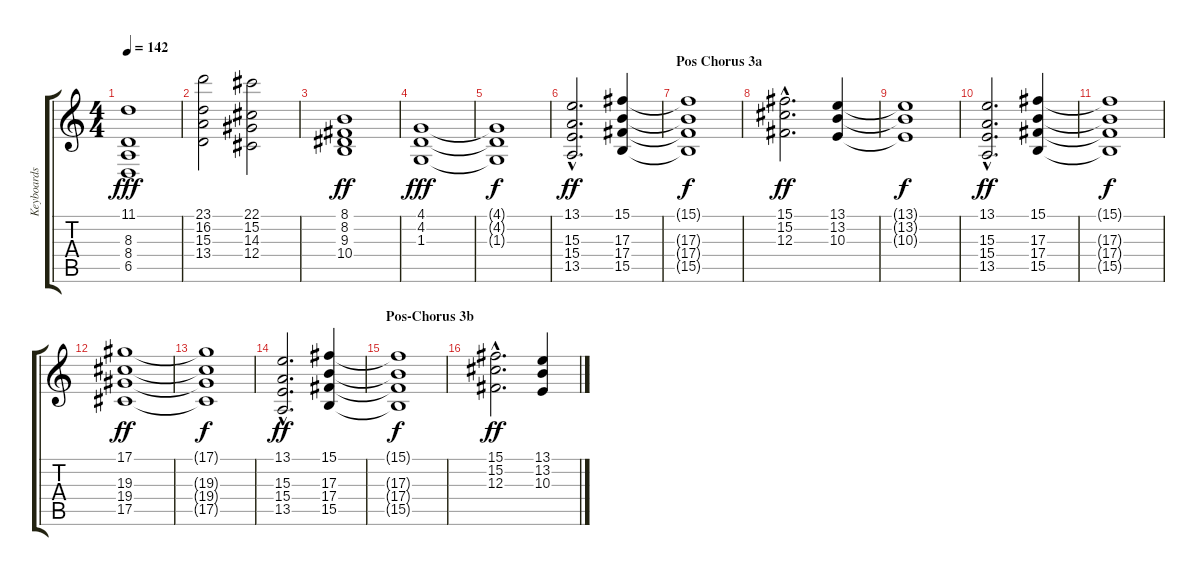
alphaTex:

\track ("Keyboards" "Keyboards") {instrument stringensemble1}
\staff {score tabs}
\tuning (Eb4 Bb3 Gb3 Db3 Ab2 Eb2) {hide}
\ts (4 4)
\tempo 142
\clef g2
\ks c
(11.1 8.3 8.4 6.5).1{dy fff} |
(23.1 16.2 15.3 13.4).2 (22.1 15.2 14.3 12.4).2 |
(8.1 8.2 9.3 10.4).1{dy ff} |
(4.1 4.2 1.3).1{dy fff} |
(4.1{t} 4.2{t} 1.3{t}).1{dy f} |
(13.1{hac} 15.3{hac} 15.4{hac} 13.5{hac}).2{d dy ff} (15.1 17.3 17.4 15.5).4 |
\section ("" "Pos Chorus 3a")
(15.1{t} 17.3{t} 17.4{t} 15.5{t}).1{dy f} |
(15.1{hac} 15.2{hac} 12.3{hac}).2{d dy ff} (13.1 13.2 10.3).4 |
(13.1{t} 13.2{t} 10.3{t}).1{dy f} |
(13.1{hac} 15.3{hac} 15.4{hac} 13.5{hac}).2{d dy ff} (15.1 17.3 17.4 15.5).4 |
(15.1{t} 17.3{t} 17.4{t} 15.5{t}).1{dy f} |
(17.1 19.3 19.4 17.5).1{dy ff} |
(17.1{t} 19.3{t} 19.4{t} 17.5{t}).1{dy f} |
(13.1{hac} 15.3{hac} 15.4{hac} 13.5{hac}).2{d dy ff} (15.1 17.3 17.4 15.5).4 |
\section ("" "Pos-Chorus 3b")
(15.1{t} 17.3{t} 17.4{t} 15.5{t}).1{dy f} |
(15.1{hac} 15.2{hac} 12.3{hac}).2{d dy ff} (13.1 13.2 10.3).4
